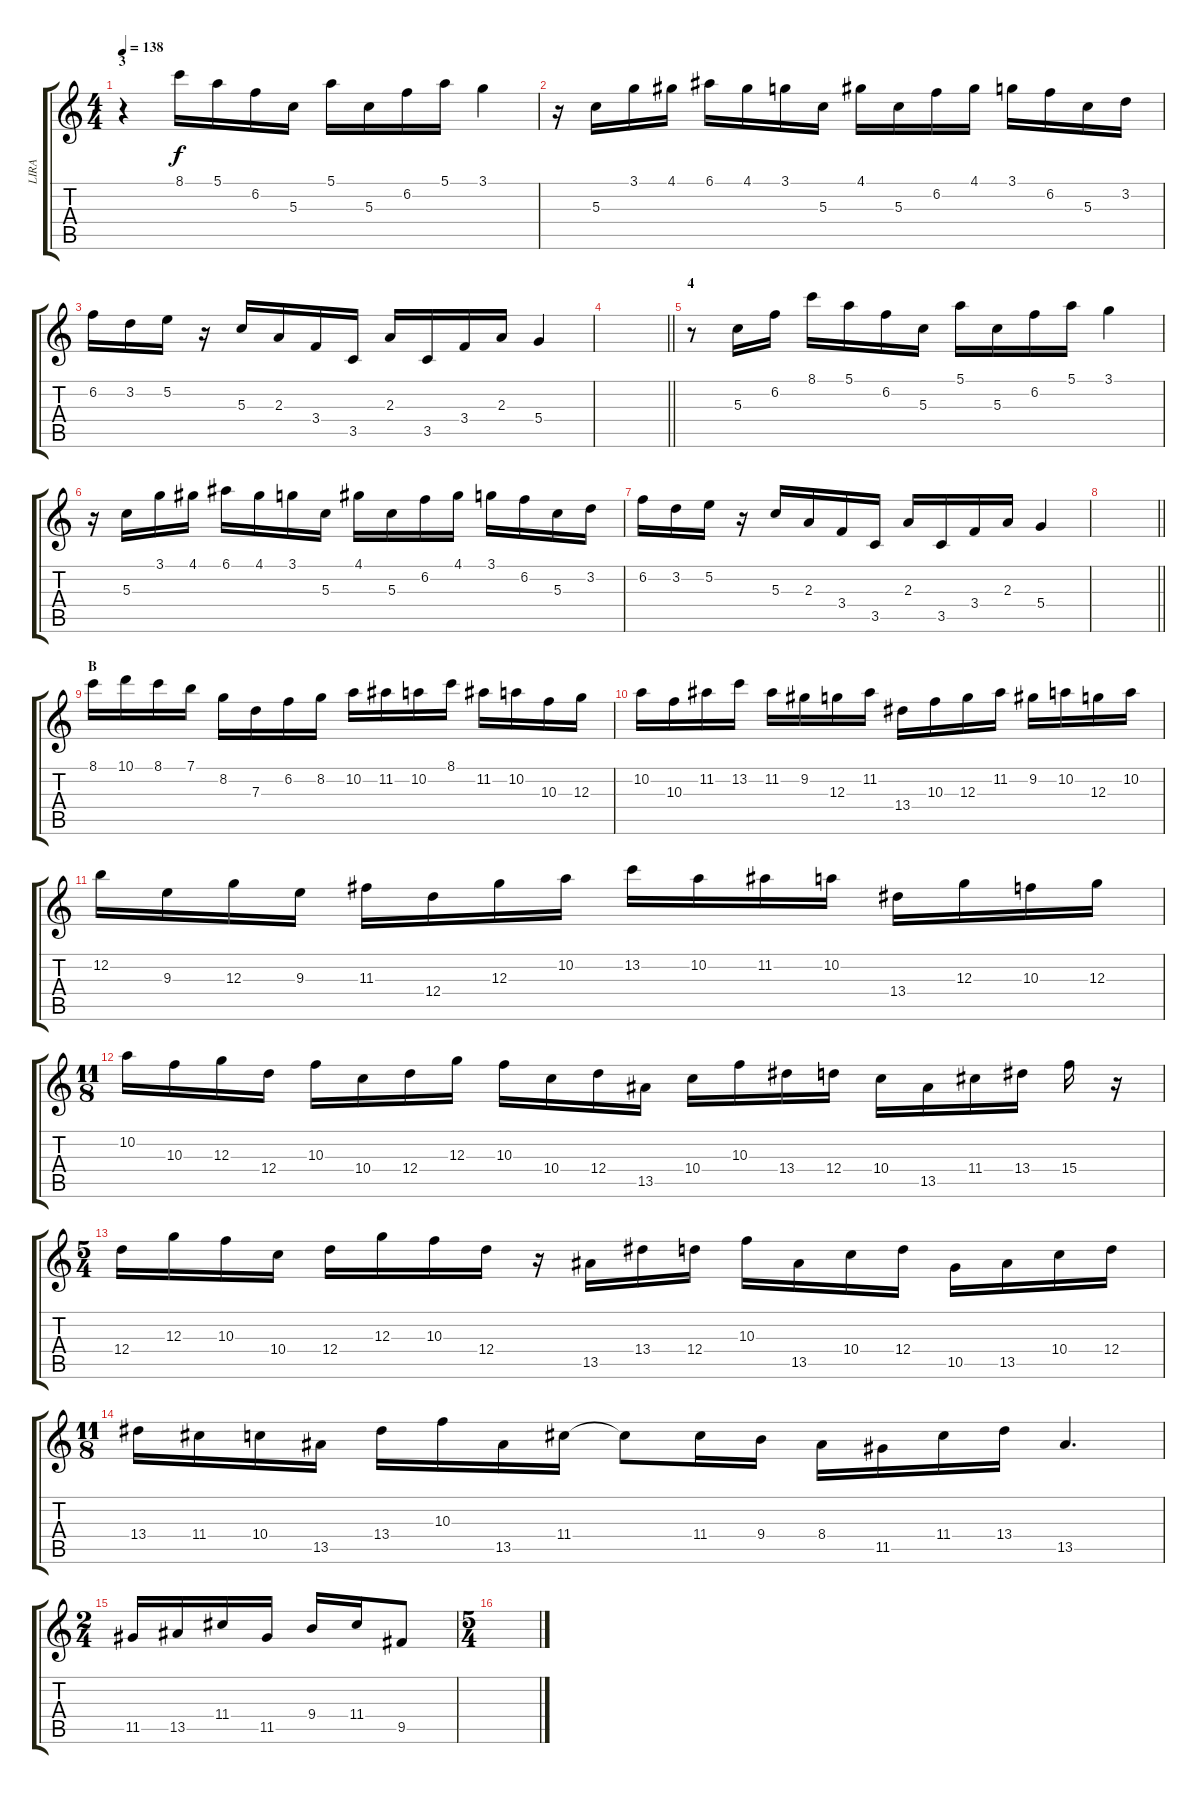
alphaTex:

\track ("LIRA" "LIRA") {instrument distortionguitar}
\staff {score tabs}
\tuning (E4 B3 G3 D3 A2 E2) {hide}
\ts (4 4)
\section ("" "3")
\tempo 138
\clef g2
\ks c
r.4{dy f} 8.1.16 5.1.16 6.2.16 5.3.16 5.1.16 5.3.16 6.2.16 5.1.16 3.1.4 |
r.16 5.3.16 3.1.16 4.1.16 6.1.16 4.1.16 3.1.16 5.3.16 4.1.16 5.3.16 6.2.16 4.1.16 3.1.16 6.2.16 5.3.16 3.2.16 |
6.2.16 3.2.16 5.2.16 r.16 5.3.16 2.3.16 3.4.16 3.5.16 2.3.16 3.5.16 3.4.16 2.3.16 5.4.4 |
\barLineRight lightlight
|
\section ("" "4")
r.8 5.3.16 6.2.16 8.1.16 5.1.16 6.2.16 5.3.16 5.1.16 5.3.16 6.2.16 5.1.16 3.1.4 |
r.16 5.3.16 3.1.16 4.1.16 6.1.16 4.1.16 3.1.16 5.3.16 4.1.16 5.3.16 6.2.16 4.1.16 3.1.16 6.2.16 5.3.16 3.2.16 |
6.2.16 3.2.16 5.2.16 r.16 5.3.16 2.3.16 3.4.16 3.5.16 2.3.16 3.5.16 3.4.16 2.3.16 5.4.4 |
\barLineRight lightlight
|
\section ("" "B")
8.1.16 10.1.16 8.1.16 7.1.16 8.2.16 7.3.16 6.2.16 8.2.16 10.2.16 11.2.16 10.2.16 8.1.16 11.2.16 10.2.16 10.3.16 12.3.16 |
10.2.16 10.3.16 11.2.16 13.2.16 11.2.16 9.2.16 12.3.16 11.2.16 13.4.16 10.3.16 12.3.16 11.2.16 9.2.16 10.2.16 12.3.16 10.2.16 |
12.2.16 9.3.16 12.3.16 9.3.16 11.3.16 12.4.16 12.3.16 10.2.16 13.2.16 10.2.16 11.2.16 10.2.16 13.4.16 12.3.16 10.3.16 12.3.16 |
\ts (11 8)
10.2.16 10.3.16 12.3.16 12.4.16 10.3.16 10.4.16 12.4.16 12.3.16 10.3.16 10.4.16 12.4.16 13.5.16 10.4.16 10.3.16 13.4.16 12.4.16 10.4.16 13.5.16 11.4.16 13.4.16 15.4.16 r.16 |
\ts (5 4)
12.4.16 12.3.16 10.3.16 10.4.16 12.4.16 12.3.16 10.3.16 12.4.16 r.16 13.5.16 13.4.16 12.4.16 10.3.16 13.5.16 10.4.16 12.4.16 10.5.16 13.5.16 10.4.16 12.4.16 |
\ts (11 8)
13.4.16 11.4.16 10.4.16 13.5.16 13.4.16 10.3.16 13.5.16 11.4.16 11.4{t}.8 11.4.16 9.4.16 8.4.16 11.5.16 11.4.16 13.4.16 13.5.4{d} |
\ts (2 4)
11.5.16 13.5.16 11.4.16 11.5.16 9.4.16 11.4.16 9.5.8 |
\ts (5 4)
